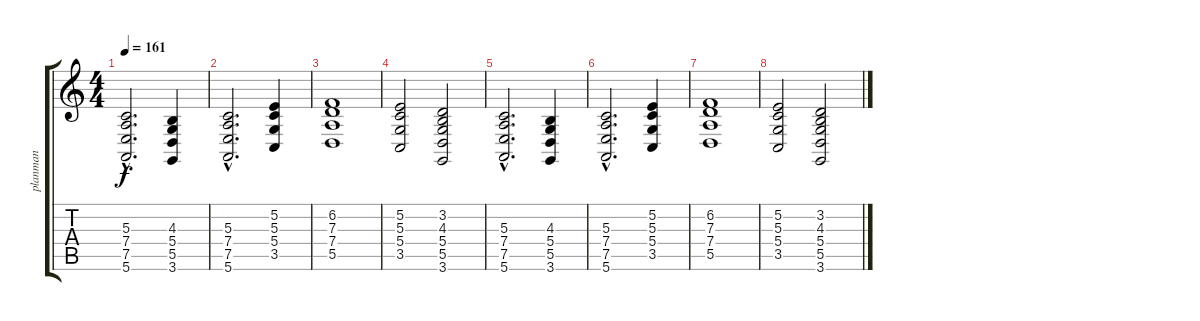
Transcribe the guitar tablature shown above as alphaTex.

\track ("planman" "planman") {instrument stringensemble1}
\staff {score tabs}
\tuning (E4 B3 G3 D3 A2 E2) {hide}
\ts (4 4)
\tempo 161
\clef g2
\ks c
(5.3{hac} 7.4{hac} 7.5{hac} 5.6{hac}).2{d dy f} (4.3 5.4 5.5 3.6).4 |
(5.3{hac} 7.4{hac} 7.5{hac} 5.6{hac}).2{d} (5.2 5.3 5.4 3.5).4 |
(6.2 7.3 7.4 5.5).1 |
(5.2 5.3 5.4 3.5).2 (3.2 4.3 5.4 5.5 3.6).2 |
(5.3{hac} 7.4{hac} 7.5{hac} 5.6{hac}).2{d} (4.3 5.4 5.5 3.6).4 |
(5.3{hac} 7.4{hac} 7.5{hac} 5.6{hac}).2{d} (5.2 5.3 5.4 3.5).4 |
(6.2 7.3 7.4 5.5).1 |
(5.2 5.3 5.4 3.5).2 (3.2 4.3 5.4 5.5 3.6).2
